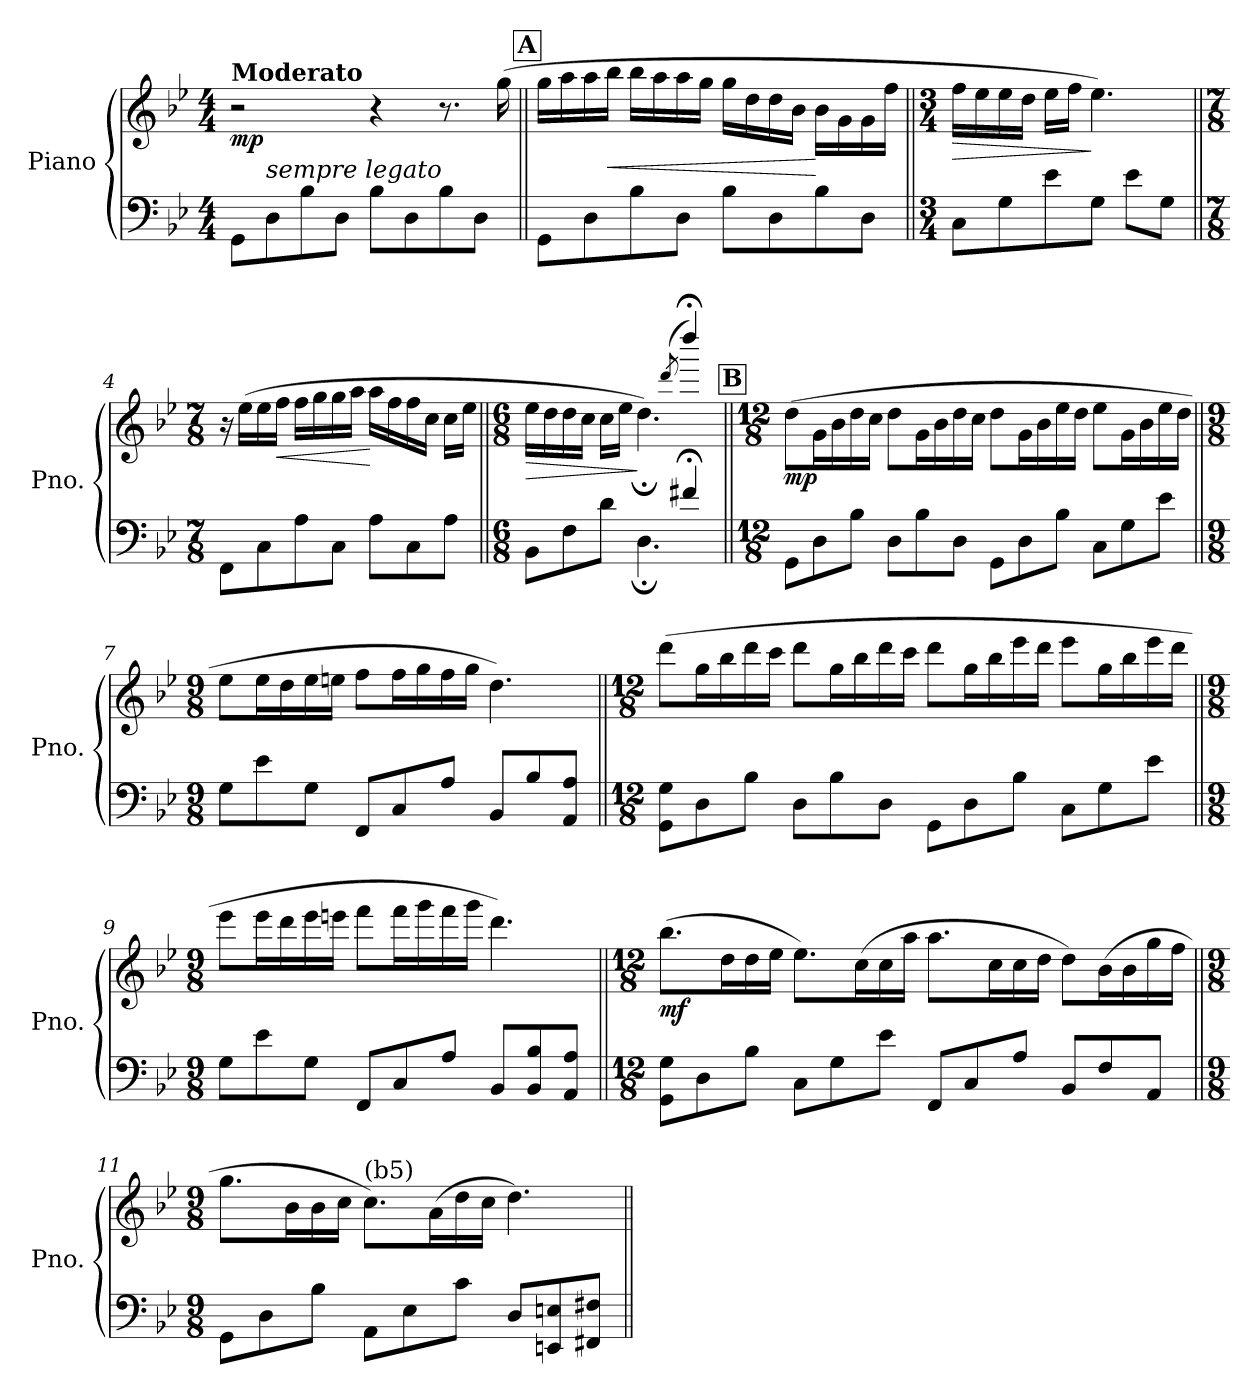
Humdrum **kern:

**kern	**kern	**dynam
*part1	*part1	*part1
*staff2	*staff1	*staff1/2
*I"Piano	*	*
*I'Pno.	*	*
*clefF4	*clefG2	*
*k[b-e-]	*k[b-e-]	*
*M4/4	*M4/4	*
*MM70	*MM70	*
=1	=1	=1
!	!LO:TX:a:B:t=Moderato	!
!	!	!LO:DY:b
8GG\L	2r	mp
!LO:TX:a:i:t=sempre legato	!	!
8D\	.	.
8B-\	.	.
8D\J	.	.
8B-\L	4r	.
8D\	.	.
8B-\	8.r	.
8D\J	.	.
.	(16gg\	.
!!LO:REH:place=s1:a:B:fs=14:t=A
=2||	=2||	=2||
8GG\L	16gg\LL	.
.	16aa\	.
8D\	16aa\	.
!	!	!LO:HP:b
.	16bb-\JJ	<
8B-\	16bb-\LL	.
.	16aa\	.
8D\J	16aa\	.
.	16gg\JJ	.
8B-\L	16gg\LL	.
.	16dd\	.
8D\	16dd\	.
.	16b-\JJ	.
8B-\	16b-\LL	[
.	16g\	.
8D\J	16g\	.
.	16ff\JJ	.
=3||	=3||	=3||
*M3/4	*M3/4	*
*	*MM70	*
!	!	!LO:HP:b
8C\L	16ff\LL	>
.	16ee-\	.
8G\	16ee-\	.
.	16dd\JJ	.
8e-\	16ee-\LL	.
.	16ff\JJ	.
8G\J	4.ee-\)	]
8e-\L	.	.
8G\J	.	.
!!LO:LB:g=z
=4||	=4||	=4||
*M7/8	*M7/8	*
*	*MM70	*
8FF\L	16r	.
.	(16ee-\LL	.
8C\	16ee-\	.
!	!	!LO:HP:b
.	16ff\JJ	<
8A\	16ff\LL	.
.	16gg\	.
8C\J	16gg\	.
.	16aa\JJ	.
8A\L	16aa\LL	[
.	16ff\	.
8C\	16ff\	.
.	16cc\JJ	.
8A\J	16cc\LL	.
.	16ee-\JJ	.
=5||	=5||	=5||
*M6/8	*M6/8	*
*	*MM70	*
*^	*	*
!	!	!	!LO:HP:b
*	*	*^	*
4.ryy	8BB-\L	4.rffyy	16ee-\LL	>
.	.	.	16dd\	.
.	8F\	.	16dd\	.
.	.	.	16cc\JJ	.
.	8d\J	.	16cc\LL	.
.	.	.	16ee-\JJ	.
8ryy	4.D;<\	8rffyy	4.dd;<\)	]
.	.	(8qddd/	.	.
4f#X;</	.	4dddd;</)	.	.
*v	*v	*	*	*
*	*v	*v	*
!!LO:LB:g=z
!!LO:REH:place=s1:a:B:fs=14:t=B
=6||	=6||	=6||
*M12/8	*M12/8	*
!	!	!LO:DY:b
8GG\L	(8dd\L	mp
8D\	16g\L	.
.	16b-\	.
8B-\J	16dd\	.
.	16cc\JJ	.
8D\L	8dd\L	.
8B-\	16g\L	.
.	16b-\	.
8D\J	16dd\	.
.	16cc\JJ	.
8GG\L	8dd\L	.
8D\	16g\L	.
.	16b-\	.
8B-\J	16ee-\	.
.	16dd\JJ	.
8C\L	8ee-\L	.
8G\	16g\L	.
.	16b-\	.
8e-\J	16ee-\	.
.	16dd\JJ	.
=7||	=7||	=7||
*M9/8	*M9/8	*
8G\L	8ee-\L	.
8e-\	16ee-\L	.
.	16dd\	.
8G\J	16ee-\	.
.	16een\JJ	.
8FF/L	8ff\L	.
8C/	16ff\L	.
.	16gg\	.
8A/J	16ff\	.
.	16gg\JJ	.
8BB-/L	4.dd\)	.
8B-/	.	.
8AA/ 8A/J	.	.
!!LO:LB:g=z
=8||	=8||	=8||
*M12/8	*M12/8	*
8GG\ 8G\L	(8ddd\L	.
8D\	16gg\L	.
.	16bb-\	.
8B-\J	16ddd\	.
.	16ccc\JJ	.
8D\L	8ddd\L	.
8B-\	16gg\L	.
.	16bb-\	.
8D\J	16ddd\	.
.	16ccc\JJ	.
8GG\L	8ddd\L	.
8D\	16gg\L	.
.	16bb-\	.
8B-\J	16eee-\	.
.	16ddd\JJ	.
8C\L	8eee-\L	.
8G\	16gg\L	.
.	16bb-\	.
8e-\J	16eee-\	.
.	16ddd\JJ	.
=9||	=9||	=9||
*M9/8	*M9/8	*
8G\L	8eee-\L	.
8e-\	16eee-\L	.
.	16ddd\	.
8G\J	16eee-\	.
.	16eeen\JJ	.
8FF/L	8fff\L	.
8C/	16fff\L	.
.	16ggg\	.
8A/J	16fff\	.
.	16ggg\JJ	.
8BB-/L	4.ddd\)	.
8BB-/ 8B-/	.	.
8AA/ 8A/J	.	.
!!LO:PB:g=z
=10||	=10||	=10||
*M12/8	*M12/8	*
!	!	!LO:DY:b
8GG\ 8G\L	(8.bb-\L	mf
8D\	.	.
.	16dd\L	.
8B-\J	16dd\	.
.	16ee-\JJ	.
8C\L	8.ee-\L)	.
8G\	.	.
.	(16cc\L	.
8e-\J	16cc\	.
.	16aa\JJ	.
8FF/L	8.aa\L	.
8C/	.	.
.	16cc\L	.
8A/J	16cc\	.
.	16dd\JJ	.
8BB-/L	8dd\L)	.
8F/	(16b-\L	.
.	16b-\	.
8AA/J	16gg\	.
.	16ff\JJ	.
=11||	=11||	=11||
*M9/8	*M9/8	*
8GG\L	8.gg\L	.
8D\	.	.
.	16b-\L	.
8B-\J	16b-\	.
.	16cc\JJ	.
!	!LO:TX:a:t=(b5)	!
8AA\L	8.cc\L)	.
8E-\	.	.
.	(16a\L	.
8c\J	16dd\	.
.	16cc\JJ	.
8D/L	4.dd\)	.
8EEn/ 8En/	.	.
8FF#X/ 8F#X/J	.	.
=||	=||	=||
*-	*-	*-
